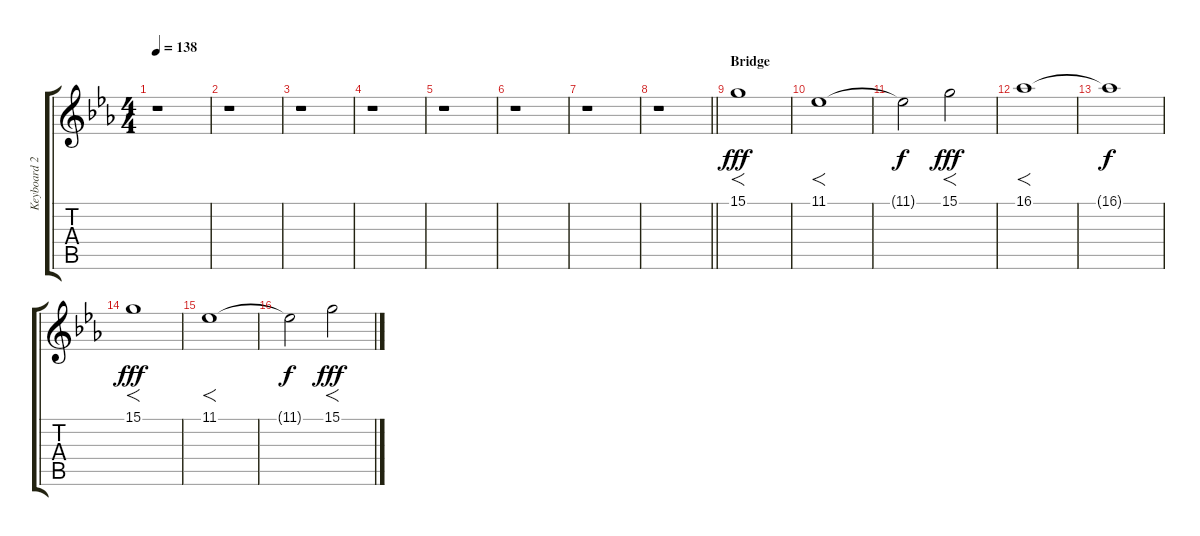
\track ("Keyboard 2" "Keyboard 2") {instrument trombone}
\staff {score tabs}
\tuning (E4 B3 G3 D3 A2 E2) {hide}
\ts (4 4)
\tempo 138
\clef g2
\ks eb
r.1{dy fff} |
r.1 |
r.1 |
r.1 |
r.1 |
r.1 |
r.1 |
\barLineRight lightlight
r.1 |
\section ("" "Bridge")
15.1.1{f} |
11.1.1{f} |
11.1{t}.2{dy f} 15.1.2{f dy fff} |
16.1.1{f} |
16.1{t}.1{dy f} |
15.1.1{f dy fff} |
11.1.1{f} |
11.1{t}.2{dy f} 15.1.2{f dy fff}
